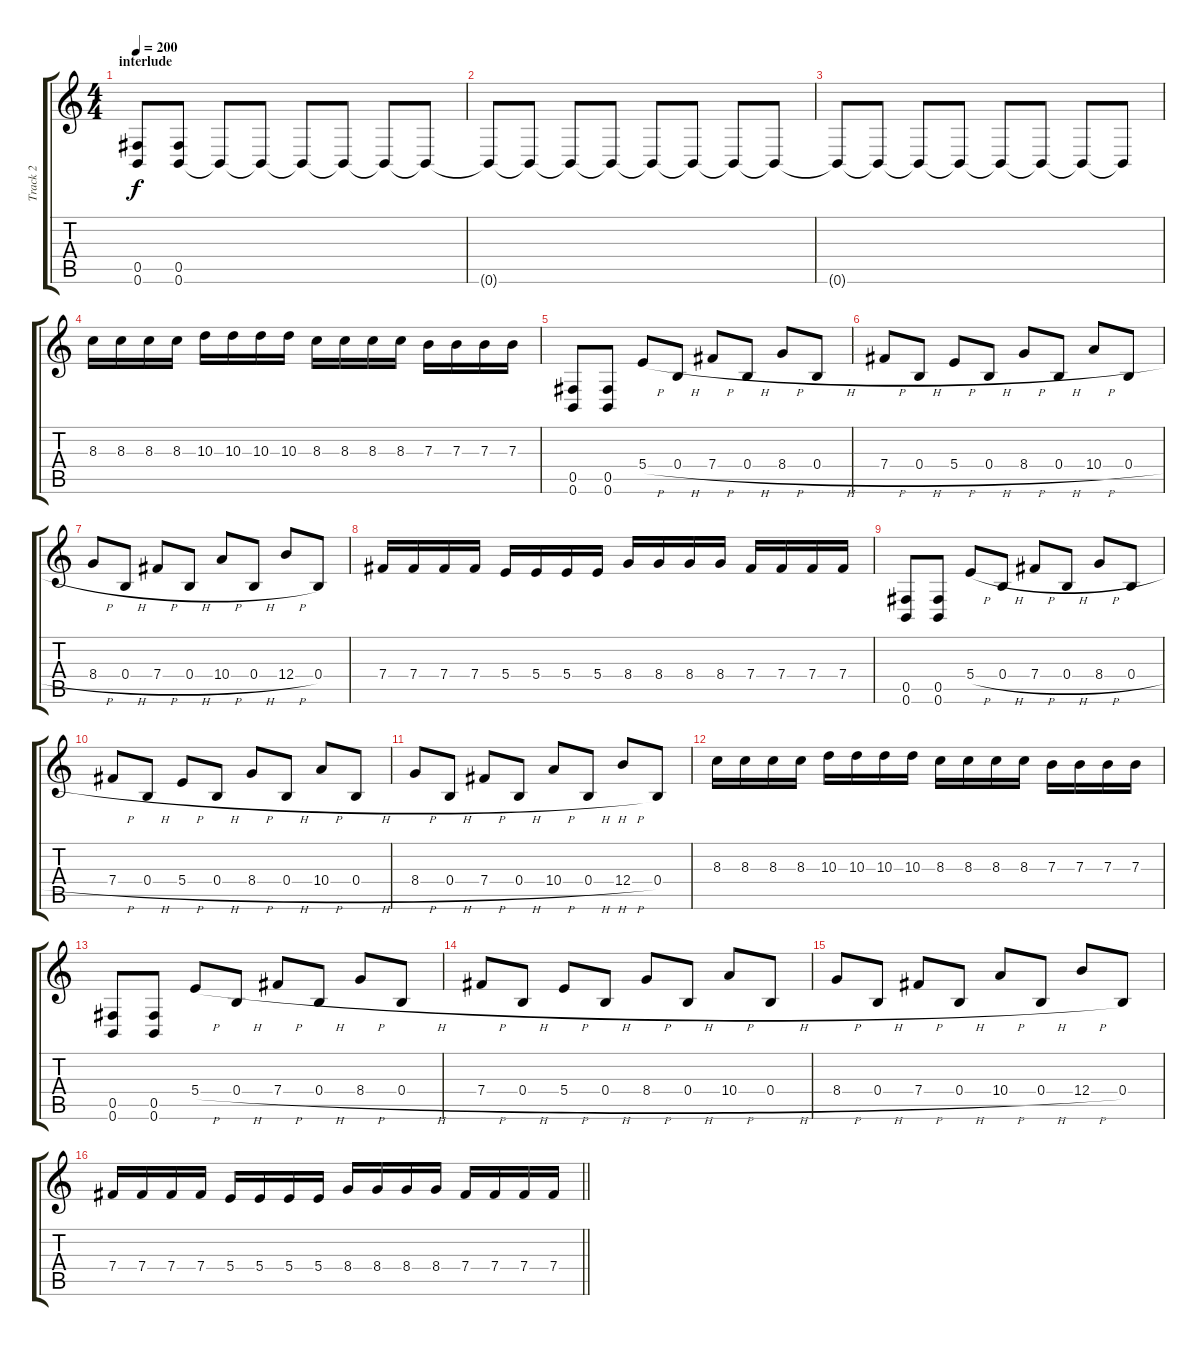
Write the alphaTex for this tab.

\track ("Track 2" "Track 2") {instrument distortionguitar}
\staff {score tabs}
\tuning (Db4 Ab3 E3 B2 Gb2 B1) {hide}
\ts (4 4)
\section ("" "interlude")
\tempo 200
\clef g2
\ks c
(0.5 0.6).8{dy f} (0.5 0.6).8 0.6{t}.8 0.6{t}.8 0.6{t}.8 0.6{t}.8 0.6{t}.8 0.6{t}.8 |
0.6{t}.8 0.6{t}.8 0.6{t}.8 0.6{t}.8 0.6{t}.8 0.6{t}.8 0.6{t}.8 0.6{t}.8 |
0.6{t}.8 0.6{t}.8 0.6{t}.8 0.6{t}.8 0.6{t}.8 0.6{t}.8 0.6{t}.8 0.6{t}.8 |
8.3.16 8.3.16 8.3.16 8.3.16 10.3.16 10.3.16 10.3.16 10.3.16 8.3.16 8.3.16 8.3.16 8.3.16 7.3.16 7.3.16 7.3.16 7.3.16 |
(0.5 0.6).8 (0.5 0.6).8 5.4{h}.8 0.4{h}.8 7.4{h}.8 0.4{h}.8 8.4{h}.8 0.4{h}.8 |
7.4{h}.8 0.4{h}.8 5.4{h}.8 0.4{h}.8 8.4{h}.8 0.4{h}.8 10.4{h}.8 0.4{h}.8 |
8.4{h}.8 0.4{h}.8 7.4{h}.8 0.4{h}.8 10.4{h}.8 0.4{h}.8 12.4{h}.8 0.4.8 |
7.4.16 7.4.16 7.4.16 7.4.16 5.4.16 5.4.16 5.4.16 5.4.16 8.4.16 8.4.16 8.4.16 8.4.16 7.4.16 7.4.16 7.4.16 7.4.16 |
(0.5 0.6).8 (0.5 0.6).8 5.4{h}.8 0.4{h}.8 7.4{h}.8 0.4{h}.8 8.4{h}.8 0.4{h}.8 |
7.4{h}.8 0.4{h}.8 5.4{h}.8 0.4{h}.8 8.4{h}.8 0.4{h}.8 10.4{h}.8 0.4{h}.8 |
8.4{h}.8 0.4{h}.8 7.4{h}.8 0.4{h}.8 10.4{h}.8 0.4{h}.8 12.4{h}.8 0.4.8 |
8.3.16 8.3.16 8.3.16 8.3.16 10.3.16 10.3.16 10.3.16 10.3.16 8.3.16 8.3.16 8.3.16 8.3.16 7.3.16 7.3.16 7.3.16 7.3.16 |
(0.5 0.6).8 (0.5 0.6).8 5.4{h}.8 0.4{h}.8 7.4{h}.8 0.4{h}.8 8.4{h}.8 0.4{h}.8 |
7.4{h}.8 0.4{h}.8 5.4{h}.8 0.4{h}.8 8.4{h}.8 0.4{h}.8 10.4{h}.8 0.4{h}.8 |
8.4{h}.8 0.4{h}.8 7.4{h}.8 0.4{h}.8 10.4{h}.8 0.4{h}.8 12.4{h}.8 0.4.8 |
\barLineRight lightlight
7.4.16 7.4.16 7.4.16 7.4.16 5.4.16 5.4.16 5.4.16 5.4.16 8.4.16 8.4.16 8.4.16 8.4.16 7.4.16 7.4.16 7.4.16 7.4.16
